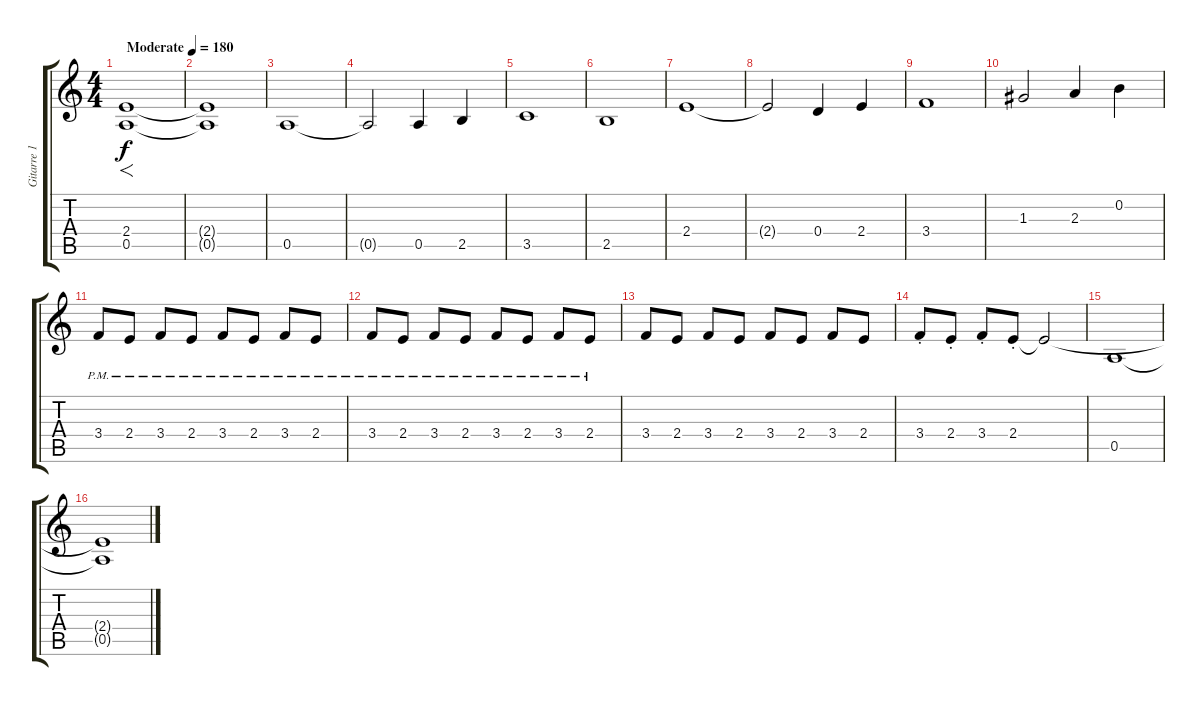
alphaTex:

\track ("Gitarre 1" "Gitarre 1") {instrument distortionguitar}
\staff {score tabs}
\tuning (E4 B3 G3 D3 A2 E2) {hide}
\ts (4 4)
\tempo (180 "Moderate")
\clef g2
\ks c
(2.4 0.5).1{f dy f instrument distortionguitar} |
(2.4{t} 0.5{t}).1 |
0.5.1 |
0.5{t}.2 0.5.4 2.5.4 |
3.5.1 |
2.5.1 |
2.4.1 |
2.4{t}.2 0.4.4 2.4.4 |
3.4.1 |
1.3.2 2.3.4 0.2.4 |
3.4{pm}.8 2.4{pm}.8 3.4{pm}.8 2.4{pm}.8 3.4{pm}.8 2.4{pm}.8 3.4{pm}.8 2.4{pm}.8 |
3.4{pm}.8 2.4{pm}.8 3.4{pm}.8 2.4{pm}.8 3.4{pm}.8 2.4{pm}.8 3.4{pm}.8 2.4{pm}.8 |
3.4.8 2.4.8 3.4.8 2.4.8 3.4.8 2.4.8 3.4.8 2.4.8 |
3.4{st}.8 2.4{st}.8 3.4{st}.8 2.4{st}.8 2.4{t}.2 |
0.5.1 |
(2.4{t} 0.5{t}).1
